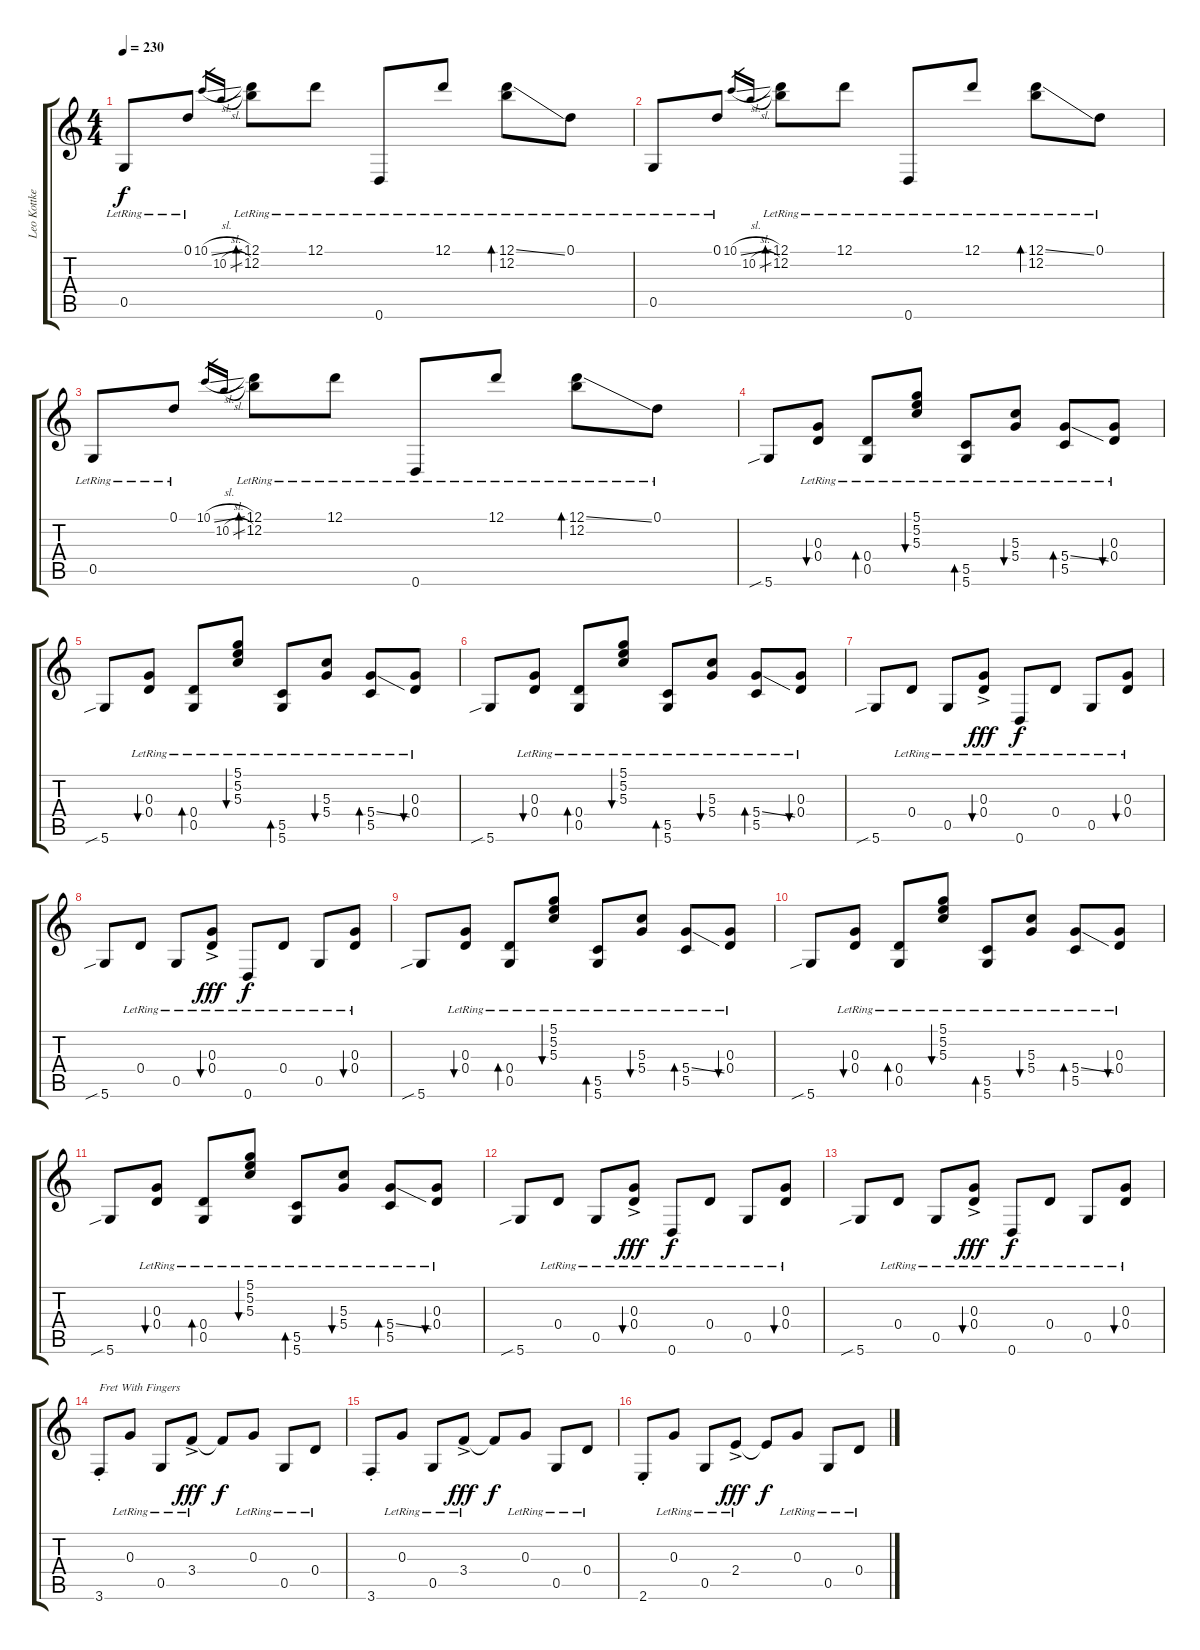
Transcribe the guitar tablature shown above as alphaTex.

\track ("Leo Kottke" "Leo Kottke") {instrument acousticguitarsteel}
\staff {score tabs}
\tuning (D4 B3 G3 D3 G2 D2) {hide}
\ts (4 4)
\tempo 230
\clef g2
\ks c
0.5{lr}.8{dy f} 0.1{lr}.8 10.1{sl}.16{gr} 10.2{sl}.16{gr} (12.1{lr} 12.2{lr}).8{bd 30} 12.1{lr}.8 0.6{lr}.8 12.1{lr}.8 (12.1{ss} 12.2{lr}).8{bd 30} 0.1{lr}.8 |
0.5{lr}.8 0.1{lr}.8 10.1{sl}.16{gr} 10.2{sl}.16{gr} (12.1{lr} 12.2{lr}).8{bd 30} 12.1{lr}.8 0.6{lr}.8 12.1{lr}.8 (12.1{ss} 12.2{lr}).8{bd 30} 0.1{lr}.8 |
0.5{lr}.8 0.1{lr}.8 10.1{sl}.16{gr} 10.2{sl}.16{gr} (12.1{lr} 12.2{lr}).8{bd 30} 12.1{lr}.8 0.6{lr}.8 12.1{lr}.8 (12.1{ss} 12.2{lr}).8{bd 30} 0.1{lr}.8 |
5.6{sib}.8 (0.3{lr} 0.4{lr}).8{bu 30} (0.4{lr} 0.5{lr}).8{bd 30} (5.1{lr} 5.2{lr} 5.3{lr}).8{bu 30} (5.5{lr} 5.6{lr}).8{bd 30} (5.3{lr} 5.4{lr}).8{bu 30} (5.4{ss} 5.5{lr}).8{bd 30} (0.3{lr} 0.4{lr}).8{bu 30} |
5.6{sib}.8 (0.3{lr} 0.4{lr}).8{bu 30} (0.4{lr} 0.5{lr}).8{bd 30} (5.1{lr} 5.2{lr} 5.3{lr}).8{bu 30} (5.5{lr} 5.6{lr}).8{bd 30} (5.3{lr} 5.4{lr}).8{bu 30} (5.4{ss} 5.5{lr}).8{bd 30} (0.3{lr} 0.4{lr}).8{bu 30} |
5.6{sib}.8 (0.3{lr} 0.4{lr}).8{bu 30} (0.4{lr} 0.5{lr}).8{bd 30} (5.1{lr} 5.2{lr} 5.3{lr}).8{bu 30} (5.5{lr} 5.6{lr}).8{bd 30} (5.3{lr} 5.4{lr}).8{bu 30} (5.4{ss} 5.5{lr}).8{bd 30} (0.3{lr} 0.4{lr}).8{bu 30} |
5.6{sib}.8 0.4{lr}.8 0.5{lr}.8 (0.3{ac lr} 0.4{ac lr}).8{bu 30 dy fff} 0.6{lr}.8{dy f} 0.4{lr}.8 0.5{lr}.8 (0.3{lr} 0.4{lr}).8{bu 30} |
5.6{sib}.8 0.4{lr}.8 0.5{lr}.8 (0.3{ac lr} 0.4{ac lr}).8{bu 30 dy fff} 0.6{lr}.8{dy f} 0.4{lr}.8 0.5{lr}.8 (0.3{lr} 0.4{lr}).8{bu 30} |
5.6{sib}.8 (0.3{lr} 0.4{lr}).8{bu 30} (0.4{lr} 0.5{lr}).8{bd 30} (5.1{lr} 5.2{lr} 5.3{lr}).8{bu 30} (5.5{lr} 5.6{lr}).8{bd 30} (5.3{lr} 5.4{lr}).8{bu 30} (5.4{ss} 5.5{lr}).8{bd 30} (0.3{lr} 0.4{lr}).8{bu 30} |
5.6{sib}.8 (0.3{lr} 0.4{lr}).8{bu 30} (0.4{lr} 0.5{lr}).8{bd 30} (5.1{lr} 5.2{lr} 5.3{lr}).8{bu 30} (5.5{lr} 5.6{lr}).8{bd 30} (5.3{lr} 5.4{lr}).8{bu 30} (5.4{ss} 5.5{lr}).8{bd 30} (0.3{lr} 0.4{lr}).8{bu 30} |
5.6{sib}.8 (0.3{lr} 0.4{lr}).8{bu 30} (0.4{lr} 0.5{lr}).8{bd 30} (5.1{lr} 5.2{lr} 5.3{lr}).8{bu 30} (5.5{lr} 5.6{lr}).8{bd 30} (5.3{lr} 5.4{lr}).8{bu 30} (5.4{ss} 5.5{lr}).8{bd 30} (0.3{lr} 0.4{lr}).8{bu 30} |
5.6{sib}.8 0.4{lr}.8 0.5{lr}.8 (0.3{ac lr} 0.4{ac lr}).8{bu 30 dy fff} 0.6{lr}.8{dy f} 0.4{lr}.8 0.5{lr}.8 (0.3{lr} 0.4{lr}).8{bu 30} |
5.6{sib}.8 0.4{lr}.8 0.5{lr}.8 (0.3{ac lr} 0.4{ac lr}).8{bu 30 dy fff} 0.6{lr}.8{dy f} 0.4{lr}.8 0.5{lr}.8 (0.3{lr} 0.4{lr}).8{bu 30} |
3.6{st}.8{txt "Fret With Fingers"} 0.3{lr}.8 0.5{lr}.8 3.4{ac lr}.8{dy fff} 3.4{t}.8{dy f} 0.3{lr}.8 0.5{lr}.8 0.4{lr}.8 |
3.6{st}.8 0.3{lr}.8 0.5{lr}.8 3.4{ac lr}.8{dy fff} 3.4{t}.8{dy f} 0.3{lr}.8 0.5{lr}.8 0.4{lr}.8 |
2.6{st}.8 0.3{lr}.8 0.5{lr}.8 2.4{ac lr}.8{dy fff} 2.4{t}.8{dy f} 0.3{lr}.8 0.5{lr}.8 0.4{lr}.8
